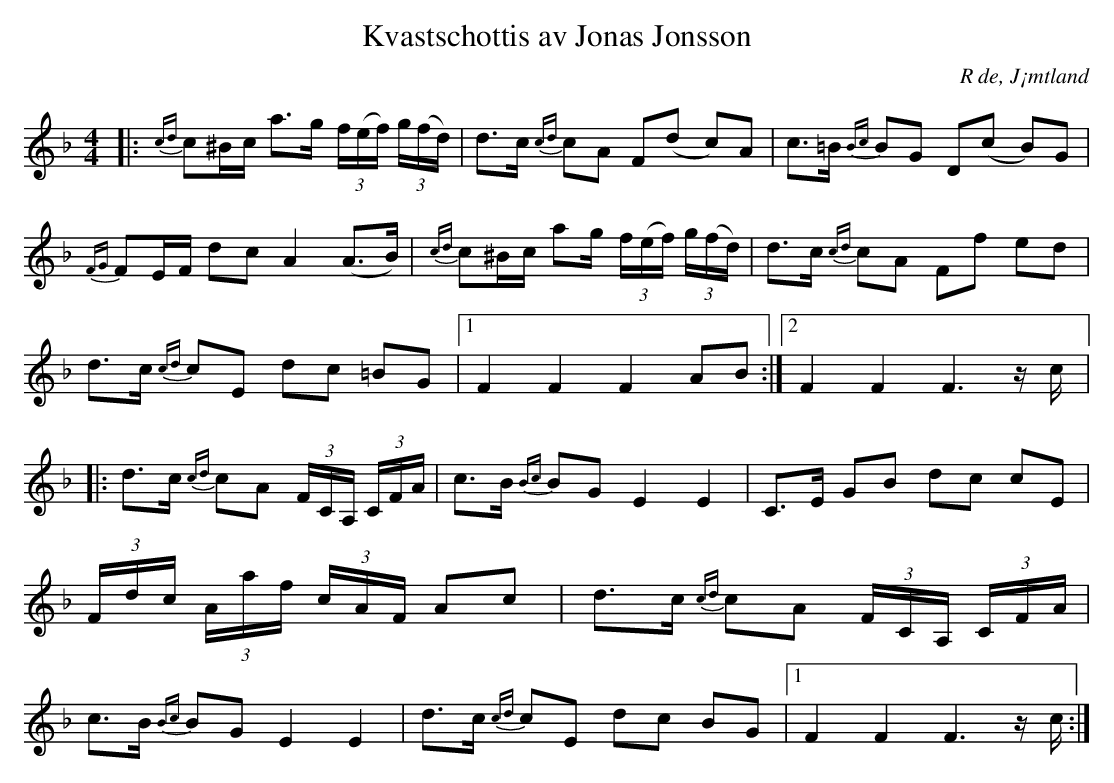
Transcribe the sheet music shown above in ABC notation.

X:1
T:Kvastschottis av Jonas Jonsson
O:R de, J¡mtland
M:4/4
L:1/16
K:F
|: {cd}c2^Bc a2>g2 (3f(ef) (3g(fd) | d2>c2 {cd}c2A2 F2(d2- c2)A2 | c2>=B2 {Bc}B2G2 D2(c2- B2)G2 | {FG}F2EF d2c2 A4 (A2>B2) | {cd}c2^Bc a2g (3f(ef) (3g(fd) | d2>c2 {cd}c2A2 F2f2 e2d2 | d2>c2 {cd}c2E2 d2c2 =B2G2 |1 F4 F4 F4 A2B2 :|2 F4 F4 F4> z2c ]|: d2>c2 {cd}c2A2 (3FCA, (3CFA | c2>B2 {Bc}B2G2 E4 E4 | C2>E2 G2B2 d2c2 c2E2 | (3Fdc (3Aaf (3cAF A2c2 | d2>c2 {cd}c2A2 (3FCA, (3CFA | c2>B2 {Bc}B2G2 E4 E4 | d2>c2 {cd}c2E2 d2c2 B2G2 |1 F4 F4 F4> z2c :|
